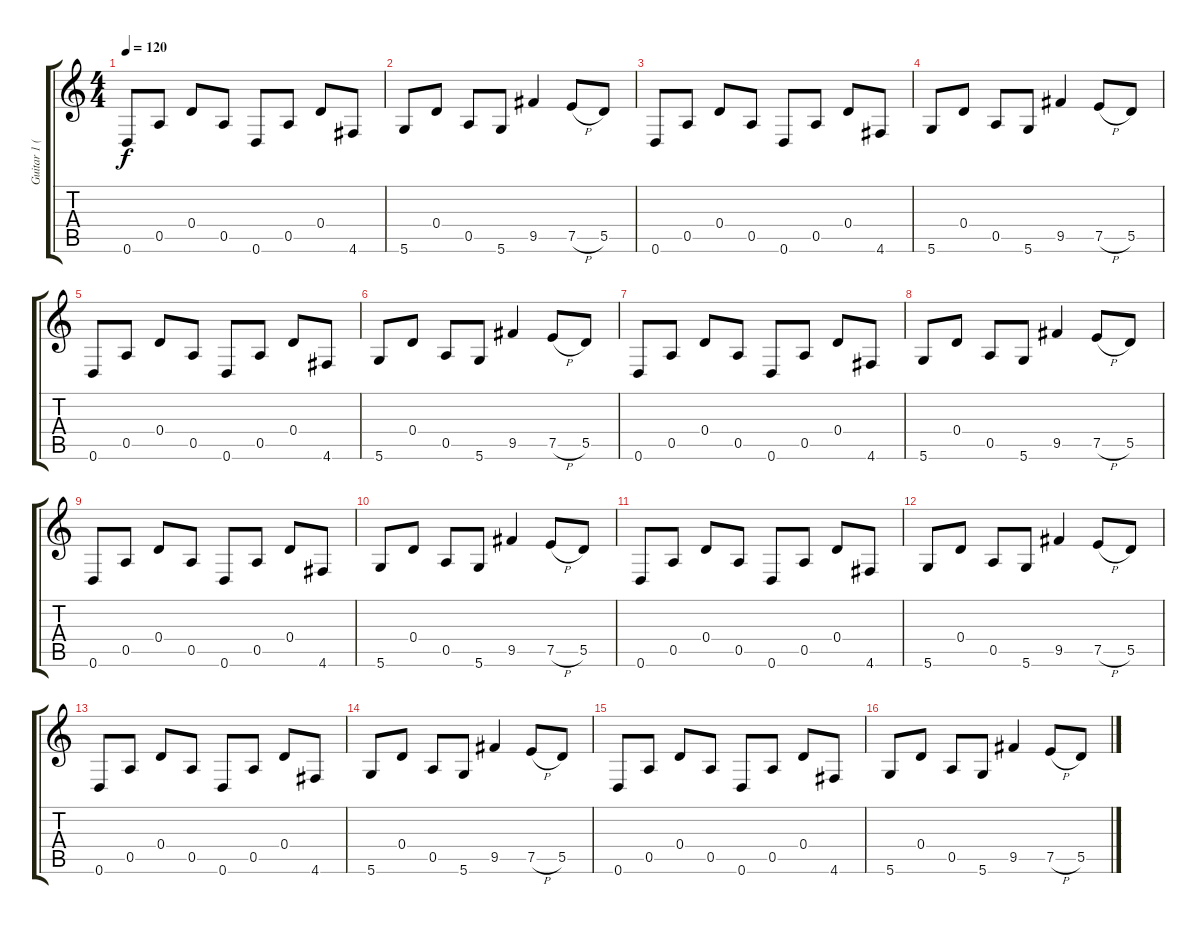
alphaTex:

\track ("Guitar 1 (solo)" "Guitar 1 (") {instrument electricguitarmuted}
\staff {score tabs}
\tuning (E4 B3 G3 D3 A2 D2) {hide}
\ts (4 4)
\tempo 120
\clef g2
\ks c
0.6.8{dy f instrument electricguitarmuted} 0.5.8 0.4.8 0.5.8 0.6.8 0.5.8 0.4.8 4.6.8 |
5.6.8 0.4.8 0.5.8 5.6.8 9.5.4 7.5{h}.8 5.5.8 |
0.6.8 0.5.8 0.4.8 0.5.8 0.6.8 0.5.8 0.4.8 4.6.8 |
5.6.8 0.4.8 0.5.8 5.6.8 9.5.4 7.5{h}.8 5.5.8 |
0.6.8 0.5.8 0.4.8 0.5.8 0.6.8 0.5.8 0.4.8 4.6.8 |
5.6.8 0.4.8 0.5.8 5.6.8 9.5.4 7.5{h}.8 5.5.8 |
0.6.8 0.5.8 0.4.8 0.5.8 0.6.8 0.5.8 0.4.8 4.6.8 |
5.6.8 0.4.8 0.5.8 5.6.8 9.5.4 7.5{h}.8 5.5.8 |
0.6.8 0.5.8 0.4.8 0.5.8 0.6.8 0.5.8 0.4.8 4.6.8 |
5.6.8 0.4.8 0.5.8 5.6.8 9.5.4 7.5{h}.8 5.5.8 |
0.6.8 0.5.8 0.4.8 0.5.8 0.6.8 0.5.8 0.4.8 4.6.8 |
5.6.8 0.4.8 0.5.8 5.6.8 9.5.4 7.5{h}.8 5.5.8 |
0.6.8 0.5.8 0.4.8 0.5.8 0.6.8 0.5.8 0.4.8 4.6.8 |
5.6.8 0.4.8 0.5.8 5.6.8 9.5.4 7.5{h}.8 5.5.8 |
0.6.8 0.5.8 0.4.8 0.5.8 0.6.8 0.5.8 0.4.8 4.6.8 |
5.6.8 0.4.8 0.5.8 5.6.8 9.5.4 7.5{h}.8 5.5.8
